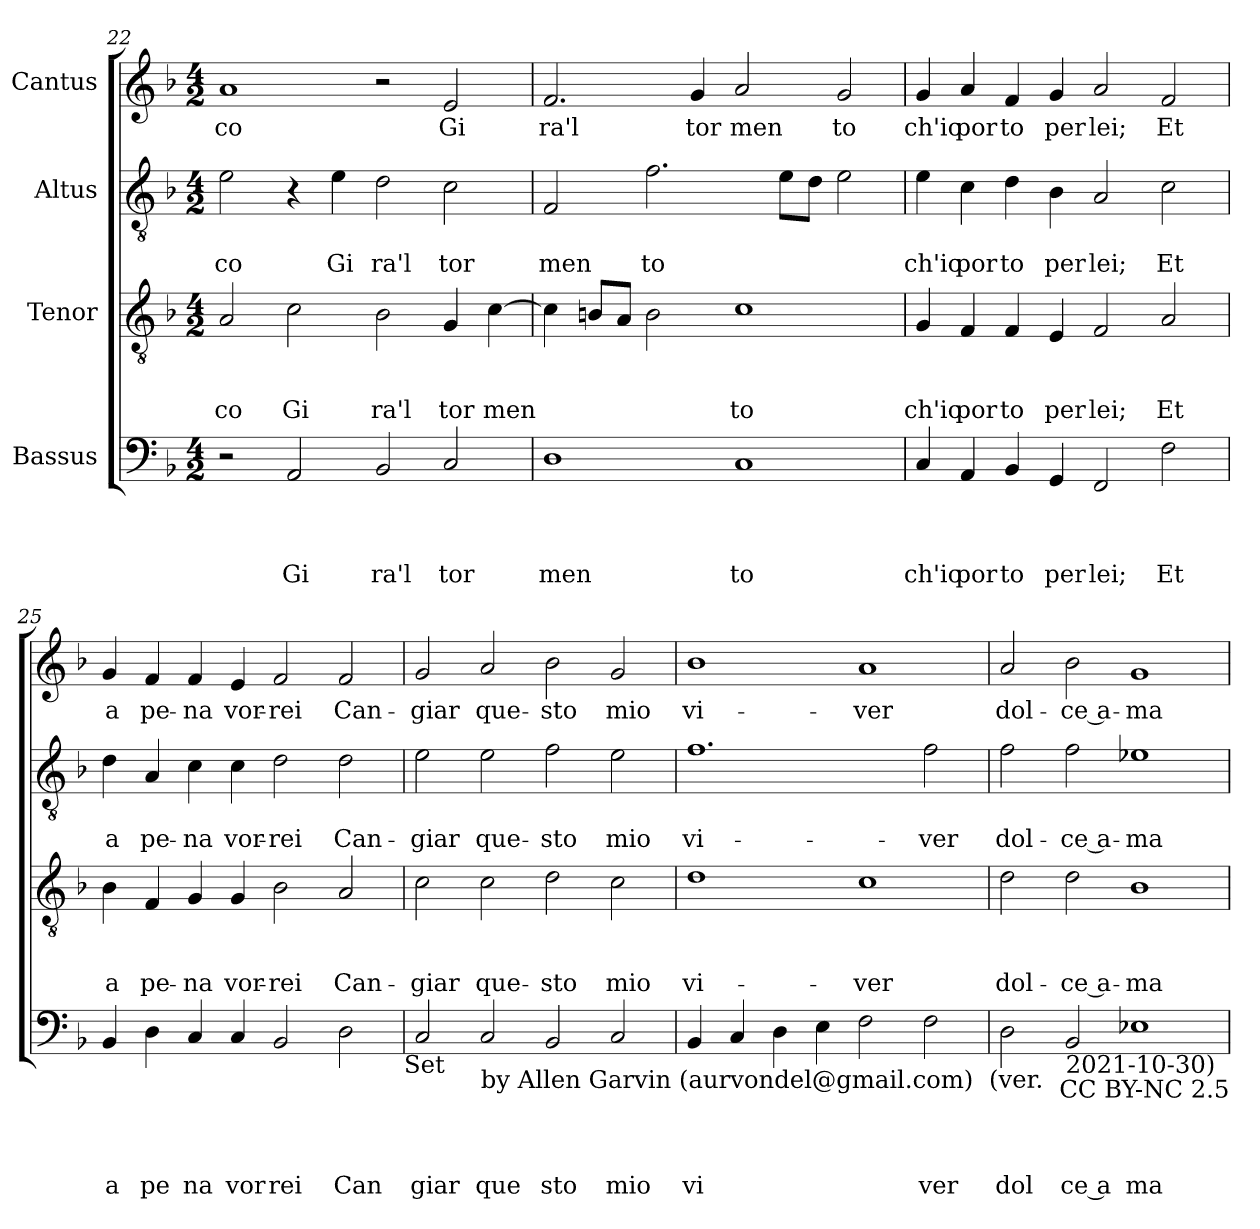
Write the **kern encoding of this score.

**kern	**text	**text	**text	**text	**kern	**text	**text	**text	**kern	**text	**text	**kern	**text
*part4	*part4	*part4	*part4	*part4	*part3	*part3	*part3	*part3	*part2	*part2	*part2	*part1	*part1
*staff4	*staff4	*staff4	*staff4	*staff4	*staff3	*staff3	*staff3	*staff3	*staff2	*staff2	*staff2	*staff1	*staff1
*I"Bassus	*	*	*	*	*I"Tenor	*	*	*	*I"Altus	*	*	*I"Cantus	*
*clefF4	*	*	*	*	*clefGv2	*	*	*	*clefGv2	*	*	*clefG2	*
*k[b-]	*	*	*	*	*k[b-]	*	*	*	*k[b-]	*	*	*k[b-]	*
*F:	*	*	*	*	*F:	*	*	*	*F:	*	*	*F:	*
*M4/2	*	*	*	*	*M4/2	*	*	*	*M4/2	*	*	*M4/2	*
=22	=22	=22	=22	=22	=22	=22	=22	=22	=22	=22	=22	=22	=22
!	!	!	!	!	!	!	!	!LO:LY:b	!	!	!LO:LY:b	!	!LO:LY:b
2r	.	.	.	.	2A/	.	.	co	2e\	.	co	1a	co
!	!	!	!	!LO:LY:b	!	!	!	!LO:LY:b	!	!	!	!	!
2AA/	.	.	.	Gi	2c\	.	.	Gi	4r	.	.	.	.
!	!	!	!	!	!	!	!	!	!	!	!LO:LY:b	!	!
.	.	.	.	.	.	.	.	.	4e\	.	Gi	.	.
!	!	!	!	!LO:LY:b	!	!	!	!LO:LY:b	!	!	!LO:LY:b	!	!
2BB-/	.	.	.	ra'l	2B-\	.	.	ra'l	2d\	.	ra'l	2r	.
!	!	!	!	!LO:LY:b	!	!	!	!LO:LY:b	!	!	!LO:LY:b	!	!LO:LY:b
2C/	.	.	.	tor	4G/	.	.	tor	2c\	.	tor	2e/	Gi
!	!	!	!	!	!	!	!	!LO:LY:b	!	!	!	!	!
.	.	.	.	.	[>4c\	.	.	men	.	.	.	.	.
=23	=23	=23	=23	=23	=23	=23	=23	=23	=23	=23	=23	=23	=23
!	!	!	!	!LO:LY:b	!	!	!	!	!	!	!LO:LY:b	!	!LO:LY:b
1D	.	.	.	men	4c\]	.	.	.	2F/	.	men	2.f/	ra'l
.	.	.	.	.	8Bn/L	.	.	.	.	.	.	.	.
.	.	.	.	.	8A/J	.	.	.	.	.	.	.	.
!	!	!	!	!	!	!	!	!	!	!	!LO:LY:b	!	!
.	.	.	.	.	2B\	.	.	.	2.f\	.	to	.	.
!	!	!	!	!	!	!	!	!	!	!	!	!	!LO:LY:b
.	.	.	.	.	.	.	.	.	.	.	.	4g/	tor
!	!	!	!	!LO:LY:b	!	!	!	!LO:LY:b	!	!	!	!	!LO:LY:b
1C	.	.	.	to	1c	.	.	to	.	.	.	2a/	men
.	.	.	.	.	.	.	.	.	8e\L	.	.	.	.
.	.	.	.	.	.	.	.	.	8d\J	.	.	.	.
!	!	!	!	!	!	!	!	!	!	!	!	!	!LO:LY:b
.	.	.	.	.	.	.	.	.	2e\	.	.	2g/	to
=24	=24	=24	=24	=24	=24	=24	=24	=24	=24	=24	=24	=24	=24
!	!	!	!	!LO:LY:b	!	!	!	!LO:LY:b	!	!	!LO:LY:b	!	!LO:LY:b
4C/	.	.	.	ch'io	4G/	.	.	ch'io	4e\	.	ch'io	4g/	ch'io
!	!	!	!	!LO:LY:b	!	!	!	!LO:LY:b	!	!	!LO:LY:b	!	!LO:LY:b
4AA/	.	.	.	por	4F/	.	.	por	4c\	.	por	4a/	por
!	!	!	!	!LO:LY:b	!	!	!	!LO:LY:b	!	!	!LO:LY:b	!	!LO:LY:b
4BB-/	.	.	.	to	4F/	.	.	to	4d\	.	to	4f/	to
!	!	!	!	!LO:LY:b	!	!	!	!LO:LY:b	!	!	!LO:LY:b	!	!LO:LY:b
4GG/	.	.	.	per	4E/	.	.	per	4B-\	.	per	4g/	per
!	!	!	!	!LO:LY:b	!	!	!	!LO:LY:b	!	!	!LO:LY:b	!	!LO:LY:b
2FF/	.	.	.	lei;	2F/	.	.	lei;	2A/	.	lei;	2a/	lei;
!	!	!	!	!LO:LY:b	!	!	!	!LO:LY:b	!	!	!LO:LY:b	!	!LO:LY:b
2F\	.	.	.	Et	2A/	.	.	Et	2c\	.	Et	2f/	Et
!!LO:LB:g=z
=25	=25	=25	=25	=25	=25	=25	=25	=25	=25	=25	=25	=25	=25
!	!	!	!	!LO:LY:b	!	!	!	!LO:LY:b	!	!	!LO:LY:b	!	!LO:LY:b
4BB-/	.	.	.	a	4B-\	.	.	a	4d\	.	a	4g/	a
!	!	!	!	!LO:LY:b	!	!	!	!LO:LY:b	!	!	!LO:LY:b	!	!LO:LY:b
4D\	.	.	.	pe	4F/	.	.	pe-	4A/	.	pe-	4f/	pe-
!	!	!	!	!LO:LY:b	!	!	!	!LO:LY:b	!	!	!LO:LY:b	!	!LO:LY:b
4C/	.	.	.	na	4G/	.	.	-na	4c\	.	-na	4f/	-na
!	!	!	!	!LO:LY:b	!	!	!	!LO:LY:b	!	!	!LO:LY:b	!	!LO:LY:b
4C/	.	.	.	vor	4G/	.	.	vor-	4c\	.	vor-	4e/	vor-
!	!	!	!	!LO:LY:b	!	!	!	!LO:LY:b	!	!	!LO:LY:b	!	!LO:LY:b
2BB-/	.	.	.	rei	2B-\	.	.	-rei	2d\	.	-rei	2f/	-rei
!	!	!	!	!LO:LY:b	!	!	!	!LO:LY:b	!	!	!LO:LY:b	!	!LO:LY:b
2D\	.	.	.	Can	2A/	.	.	Can-	2d\	.	Can-	2f/	Can-
!LO:TX:b:t=Set	!	!	!	!	!	!	!	!	!	!	!	!	!
=26	=26	=26	=26	=26	=26	=26	=26	=26	=26	=26	=26	=26	=26
!	!	!	!	!LO:LY:b	!	!	!	!LO:LY:b	!	!	!LO:LY:b	!	!LO:LY:b
2C/	.	.	.	giar	2c\	.	.	-giar	2e\	.	-giar	2g/	-giar
!LO:TX:b:t=by Allen Garvin (aurvondel@gmail.com)	!	!	!	!	!	!	!	!	!	!	!	!	!
!	!	!	!	!LO:LY:b	!	!	!	!LO:LY:b	!	!	!LO:LY:b	!	!LO:LY:b
2C/	.	.	.	que	2c\	.	.	que-	2e\	.	que-	2a/	que-
!	!	!	!	!LO:LY:b	!	!	!	!LO:LY:b	!	!	!LO:LY:b	!	!LO:LY:b
2BB-/	.	.	.	sto	2d\	.	.	-sto	2f\	.	-sto	2b-\	-sto
!	!	!	!	!LO:LY:b	!	!	!	!LO:LY:b	!	!	!LO:LY:b	!	!LO:LY:b
2C/	.	.	.	mio	2c\	.	.	mio	2e\	.	mio	2g/	mio
=27	=27	=27	=27	=27	=27	=27	=27	=27	=27	=27	=27	=27	=27
!	!	!	!	!LO:LY:b	!	!	!	!LO:LY:b	!	!	!LO:LY:b	!	!LO:LY:b
4BB-/	.	.	.	vi	1d	.	.	vi-	1.f	.	vi-	1b-	vi-
4C/	.	.	.	.	.	.	.	.	.	.	.	.	.
4D\	.	.	.	.	.	.	.	.	.	.	.	.	.
4E\	.	.	.	.	.	.	.	.	.	.	.	.	.
!	!	!	!	!	!	!	!	!LO:LY:b	!	!	!	!	!LO:LY:b
2F\	.	.	.	.	1c	.	.	-ver	.	.	.	1a	-ver
!	!	!	!	!LO:LY:b	!	!	!	!	!	!	!LO:LY:b	!	!
2F\	.	.	.	ver	.	.	.	.	2f\	.	-ver	.	.
!LO:TX:b:t=(ver.	!	!	!	!	!	!	!	!	!	!	!	!	!
=28	=28	=28	=28	=28	=28	=28	=28	=28	=28	=28	=28	=28	=28
!	!	!	!	!LO:LY:b	!	!	!	!LO:LY:b	!	!	!LO:LY:b	!	!LO:LY:b
2D\	.	.	.	dol	2d\	.	.	dol-	2f\	.	dol-	2a/	dol-
!LO:TX:b:t=2021-10-30)	!	!	!	!	!	!	!	!	!	!	!	!	!
!	!	!	!	!LO:LY:b:rj	!	!	!	!LO:LY:b:rj	!	!	!LO:LY:b:rj	!	!LO:LY:b:rj
2BB-/	.	.	.	ce a	2d\	.	.	-ce a-	2f\	.	-ce a-	2b-\	-ce a-
!	!	!	!	!LO:LY:b	!	!	!	!LO:LY:b	!	!	!LO:LY:b	!	!LO:LY:b
1E-X	.	.	.	ma	1B-	.	.	-ma-	1e-X	.	-ma-	1g	-ma-
!LO:TX:b:t=CC BY-NC 2.5	!	!	!	!	!	!	!	!	!	!	!	!	!
=	=	=	=	=	=	=	=	=	=	=	=	=	=
*-	*-	*-	*-	*-	*-	*-	*-	*-	*-	*-	*-	*-	*-
